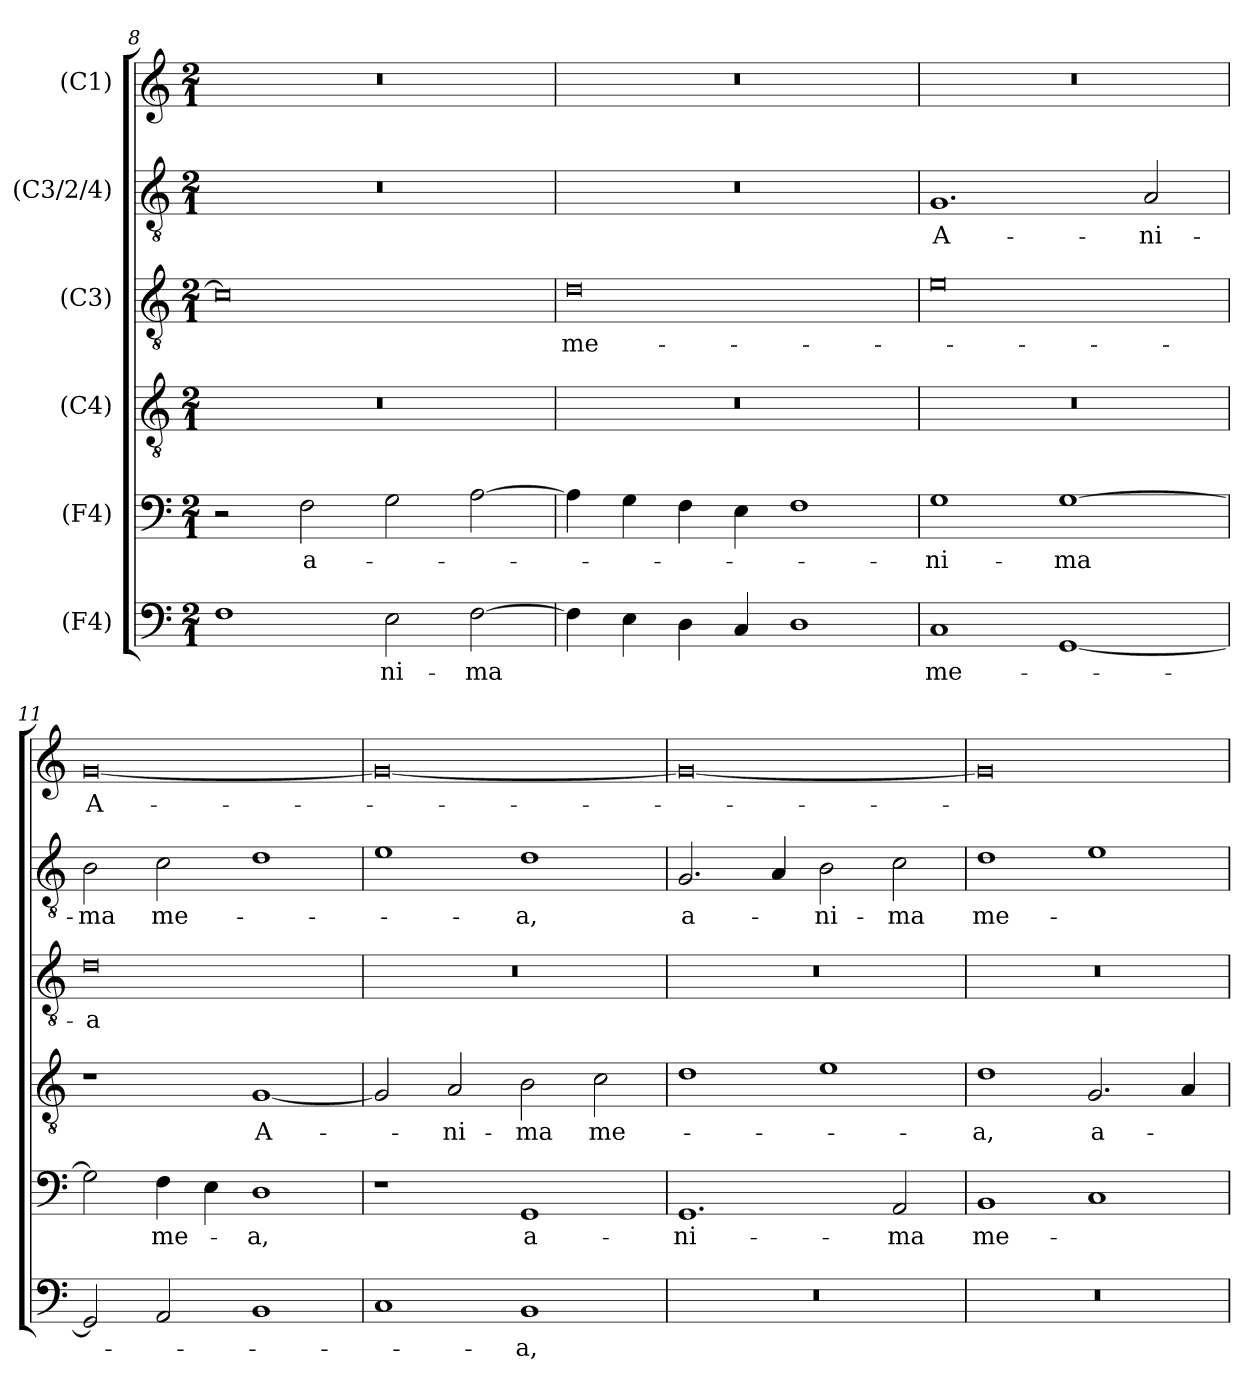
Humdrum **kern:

**kern	**text	**kern	**text	**kern	**text	**kern	**text	**kern	**text	**kern	**text
*part6	*part6	*part5	*part5	*part4	*part4	*part3	*part3	*part2	*part2	*part1	*part1
*staff6	*staff6	*staff5	*staff5	*staff4	*staff4	*staff3	*staff3	*staff2	*staff2	*staff1	*staff1
*I"(F4)	*	*I"(F4)	*	*I"(C4)	*	*I"(C3)	*	*I"(C3/2/4)	*	*I"(C1)	*
*clefF4	*	*clefF4	*	*clefGv2	*	*clefGv2	*	*clefGv2	*	*clefG2	*
*	*	*	*	*	*	*ITrd7c12	*	*	*	*	*
*k[]	*	*k[]	*	*k[]	*	*k[]	*	*k[]	*	*k[]	*
*C:	*	*C:	*	*C:	*	*C:	*	*C:	*	*C:	*
*M2/1	*	*M2/1	*	*M2/1	*	*M2/1	*	*M2/1	*	*M2/1	*
=8	=8	=8	=8	=8	=8	=8	=8	=8	=8	=8	=8
!	!	!	!	!LO:N:vis=1	!	!	!	!LO:N:vis=1	!	!LO:N:vis=1	!
1Fi	.	2r	.	0r	.	0Ci]	.	0r	.	0r	.
!	!	!	!LO:LY:b:color=#000000	!	!	!	!	!	!	!	!
.	.	2Fi\	a-	.	.	.	.	.	.	.	.
!	!LO:LY:b:color=#000000	!	!	!	!	!	!	!	!	!	!
2Ei\	-ni-	2Gi\	.	.	.	.	.	.	.	.	.
!	!LO:LY:b:color=#000000	!	!	!	!	!	!	!	!	!	!
[2Fi\	-ma	[2Ai\	.	.	.	.	.	.	.	.	.
=9	=9	=9	=9	=9	=9	=9	=9	=9	=9	=9	=9
!	!	!	!	!LO:N:vis=1	!	!	!	!	!	!	!
!	!	!	!	!	!	!	!LO:LY:b:color=#000000	!LO:N:vis=1	!	!LO:N:vis=1	!
4Fi\]	.	4Ai\]	.	0r	.	0Di	me-	0r	.	0r	.
4Ei\	.	4Gi\	.	.	.	.	.	.	.	.	.
4Di\	.	4Fi\	.	.	.	.	.	.	.	.	.
4Ci/	.	4Ei\	.	.	.	.	.	.	.	.	.
1Di	.	1Fi	.	.	.	.	.	.	.	.	.
=10	=10	=10	=10	=10	=10	=10	=10	=10	=10	=10	=10
!	!LO:LY:b:color=#000000	!	!	!	!	!	!	!	!	!	!
!	!	!	!LO:LY:b:color=#000000	!LO:N:vis=1	!	!	!	!	!	!	!
!	!	!	!	!	!	!	!	!	!LO:LY:b:color=#000000	!LO:N:vis=1	!
1Ci	me-	1Gi	-ni-	0r	.	0Ei	.	1.Gi	A-	0r	.
!	!	!	!LO:LY:b:color=#000000	!	!	!	!	!	!	!	!
[1GGi	.	[1Gi	-ma	.	.	.	.	.	.	.	.
!	!	!	!	!	!	!	!	!	!LO:LY:b:color=#000000	!	!
.	.	.	.	.	.	.	.	2Ai/	-ni-	.	.
=11	=11	=11	=11	=11	=11	=11	=11	=11	=11	=11	=11
!	!	!	!	!	!	!	!LO:LY:b:color=#000000	!	!	!	!
!	!	!	!	!	!	!	!	!	!LO:LY:b:color=#000000	!	!
!	!	!	!	!	!	!	!	!	!	!	!LO:LY:b:color=#000000
2GGi/]	.	2Gi\]	.	1r	.	0Di	-a	2Bi\	-ma	[0gi	A-
!	!	!	!LO:LY:b:color=#000000	!	!	!	!	!	!	!	!
!	!	!	!	!	!	!	!	!	!LO:LY:b:color=#000000	!	!
2AAi/	.	4Fi\	me-	.	.	.	.	2ci\	me-	.	.
.	.	4Ei\	.	.	.	.	.	.	.	.	.
!	!	!	!LO:LY:b:color=#000000	!	!	!	!	!	!	!	!
!	!	!	!	!	!LO:LY:b:color=#000000	!	!	!	!	!	!
1BBi	.	1Di	-a,	[1Gi	A-	.	.	1di	.	.	.
=12	=12	=12	=12	=12	=12	=12	=12	=12	=12	=12	=12
!	!	!	!	!	!	!LO:N:vis=1	!	!	!	!	!
1Ci	.	1r	.	2Gi/]	.	0r	.	1ei	.	0gi_	.
!	!	!	!	!	!LO:LY:b:color=#000000	!	!	!	!	!	!
.	.	.	.	2Ai/	-ni-	.	.	.	.	.	.
!	!LO:LY:b:color=#000000	!	!	!	!	!	!	!	!	!	!
!	!	!	!LO:LY:b:color=#000000	!	!	!	!	!	!	!	!
!	!	!	!	!	!LO:LY:b:color=#000000	!	!	!	!	!	!
!	!	!	!	!	!	!	!	!	!LO:LY:b:color=#000000	!	!
1BBi	-a,	1GGi	a-	2Bi\	-ma	.	.	1di	-a,	.	.
!	!	!	!	!	!LO:LY:b:color=#000000	!	!	!	!	!	!
.	.	.	.	2ci\	me-	.	.	.	.	.	.
!!LO:LB:g=z
=13	=13	=13	=13	=13	=13	=13	=13	=13	=13	=13	=13
!LO:N:vis=1	!	!	!	!	!	!	!	!	!	!	!
!	!	!	!LO:LY:b:color=#000000	!	!	!LO:N:vis=1	!	!	!	!	!
!	!	!	!	!	!	!	!	!	!LO:LY:b:color=#000000	!	!
0r	.	1.GGi	-ni-	1di	.	0r	.	2.Gi/	a-	0gi_	.
.	.	.	.	.	.	.	.	4Ai/	.	.	.
!	!	!	!	!	!	!	!	!	!LO:LY:b:color=#000000	!	!
.	.	.	.	1ei	.	.	.	2Bi\	-ni-	.	.
!	!	!	!LO:LY:b:color=#000000	!	!	!	!	!	!	!	!
!	!	!	!	!	!	!	!	!	!LO:LY:b:color=#000000	!	!
.	.	2AAi/	-ma	.	.	.	.	2ci\	-ma	.	.
=14	=14	=14	=14	=14	=14	=14	=14	=14	=14	=14	=14
!LO:N:vis=1	!	!	!	!	!	!	!	!	!	!	!
!	!	!	!LO:LY:b:color=#000000	!	!	!	!	!	!	!	!
!	!	!	!	!	!LO:LY:b:color=#000000	!LO:N:vis=1	!	!	!	!	!
!	!	!	!	!	!	!	!	!	!LO:LY:b:color=#000000	!	!
0r	.	1BBi	me-	1di	-a,	0r	.	1di	me-	0gi]	.
!	!	!	!	!	!LO:LY:b:color=#000000	!	!	!	!	!	!
.	.	1Ci	.	2.Gi/	a-	.	.	1ei	.	.	.
.	.	.	.	4Ai/	.	.	.	.	.	.	.
=	=	=	=	=	=	=	=	=	=	=	=
*-	*-	*-	*-	*-	*-	*-	*-	*-	*-	*-	*-
